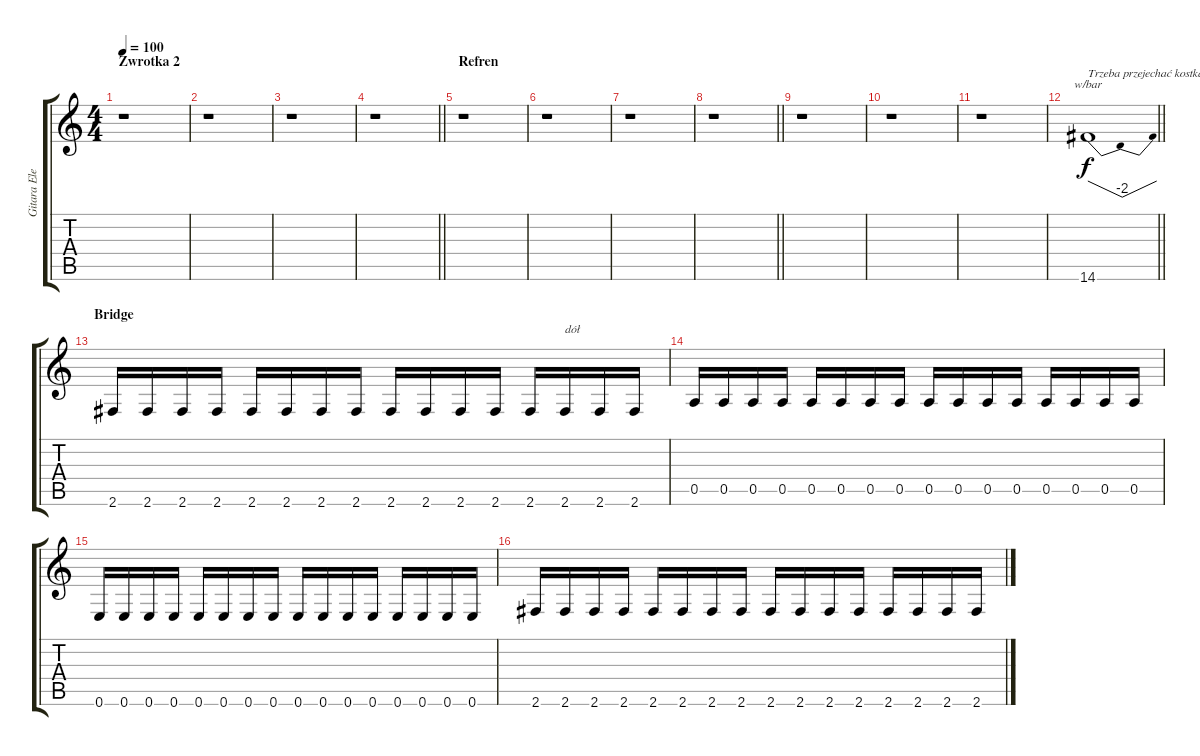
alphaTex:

\track ("Gitara Elektryczna" "Gitara Ele") {instrument electricguitarclean}
\staff {score tabs}
\tuning (E4 B3 G3 D3 A2 E2) {hide}
\ts (4 4)
\section ("" "Zwrotka 2")
\tempo 100
\clef g2
\ks c
r.1{dy f} |
r.1 |
r.1 |
\barLineRight lightlight
r.1 |
\section ("" "Refren")
r.1 |
r.1 |
r.1 |
\barLineRight lightlight
r.1 |
r.1 |
r.1 |
r.1 |
\barLineRight lightlight
14.6.1{tbe (dip default 0 0 30 -8 60 0) txt "Trzeba przejechać kostką po strunie E6 w górę i w " volume 10 instrument distortionguitar} |
\section ("" "Bridge")
2.6.16{volume 7 instrument electricguitarclean} 2.6.16 2.6.16 2.6.16 2.6.16 2.6.16 2.6.16 2.6.16 2.6.16 2.6.16 2.6.16 2.6.16 2.6.16 2.6.16{txt "dół"} 2.6.16 2.6.16 |
0.5.16 0.5.16 0.5.16 0.5.16 0.5.16 0.5.16 0.5.16 0.5.16 0.5.16 0.5.16 0.5.16 0.5.16 0.5.16 0.5.16 0.5.16 0.5.16 |
0.6.16 0.6.16 0.6.16 0.6.16 0.6.16 0.6.16 0.6.16 0.6.16 0.6.16 0.6.16 0.6.16 0.6.16 0.6.16 0.6.16 0.6.16 0.6.16 |
2.6.16 2.6.16 2.6.16 2.6.16 2.6.16 2.6.16 2.6.16 2.6.16 2.6.16 2.6.16 2.6.16 2.6.16 2.6.16 2.6.16 2.6.16 2.6.16
